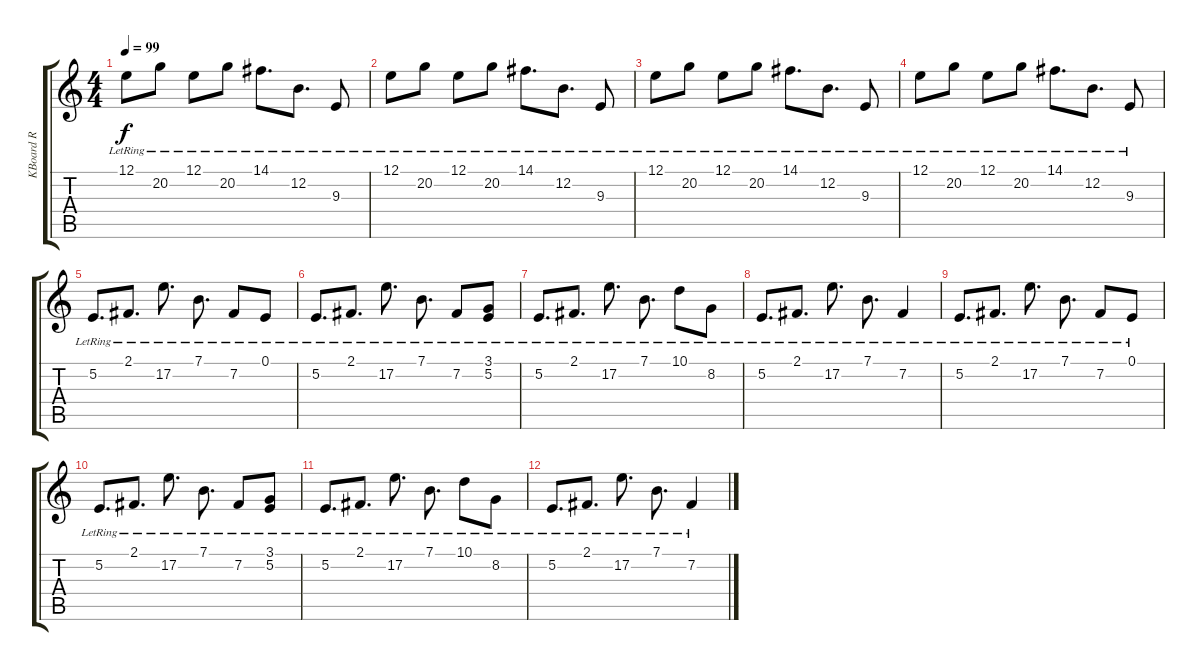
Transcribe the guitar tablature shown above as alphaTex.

\track ("KBoard R" "KBoard R") {instrument acousticgrandpiano}
\staff {score tabs}
\tuning (E4 B3 G3 D3 A2 E2) {hide}
\ts (4 4)
\tempo 99
\clef g2
\ks c
12.1{lr}.8{dy f} 20.2{lr}.8 12.1{lr}.8 20.2{lr}.8 14.1{lr}.8{d} 12.2{lr}.8{d} 9.3{lr}.8 |
12.1{lr}.8 20.2{lr}.8 12.1{lr}.8 20.2{lr}.8 14.1{lr}.8{d} 12.2{lr}.8{d} 9.3{lr}.8 |
12.1{lr}.8 20.2{lr}.8 12.1{lr}.8 20.2{lr}.8 14.1{lr}.8{d} 12.2{lr}.8{d} 9.3{lr}.8 |
12.1{lr}.8 20.2{lr}.8 12.1{lr}.8 20.2{lr}.8 14.1{lr}.8{d} 12.2{lr}.8{d} 9.3{lr}.8 |
5.2{lr}.8{d} 2.1{lr}.8{d} 17.2{lr}.8{d} 7.1{lr}.8{d} 7.2{lr}.8 0.1{lr}.8 |
5.2{lr}.8{d} 2.1{lr}.8{d} 17.2{lr}.8{d} 7.1{lr}.8{d} 7.2{lr}.8 (3.1{lr} 5.2{lr}).8 |
5.2{lr}.8{d} 2.1{lr}.8{d} 17.2{lr}.8{d} 7.1{lr}.8{d} 10.1{lr}.8 8.2{lr}.8 |
5.2{lr}.8{d} 2.1{lr}.8{d} 17.2{lr}.8{d} 7.1{lr}.8{d} 7.2{lr}.4 |
5.2{lr}.8{d} 2.1{lr}.8{d} 17.2{lr}.8{d} 7.1{lr}.8{d} 7.2{lr}.8 0.1{lr}.8 |
5.2{lr}.8{d} 2.1{lr}.8{d} 17.2{lr}.8{d} 7.1{lr}.8{d} 7.2{lr}.8 (3.1{lr} 5.2{lr}).8 |
5.2{lr}.8{d} 2.1{lr}.8{d} 17.2{lr}.8{d} 7.1{lr}.8{d} 10.1{lr}.8 8.2{lr}.8 |
5.2{lr}.8{d} 2.1{lr}.8{d} 17.2{lr}.8{d} 7.1{lr}.8{d} 7.2{lr}.4
